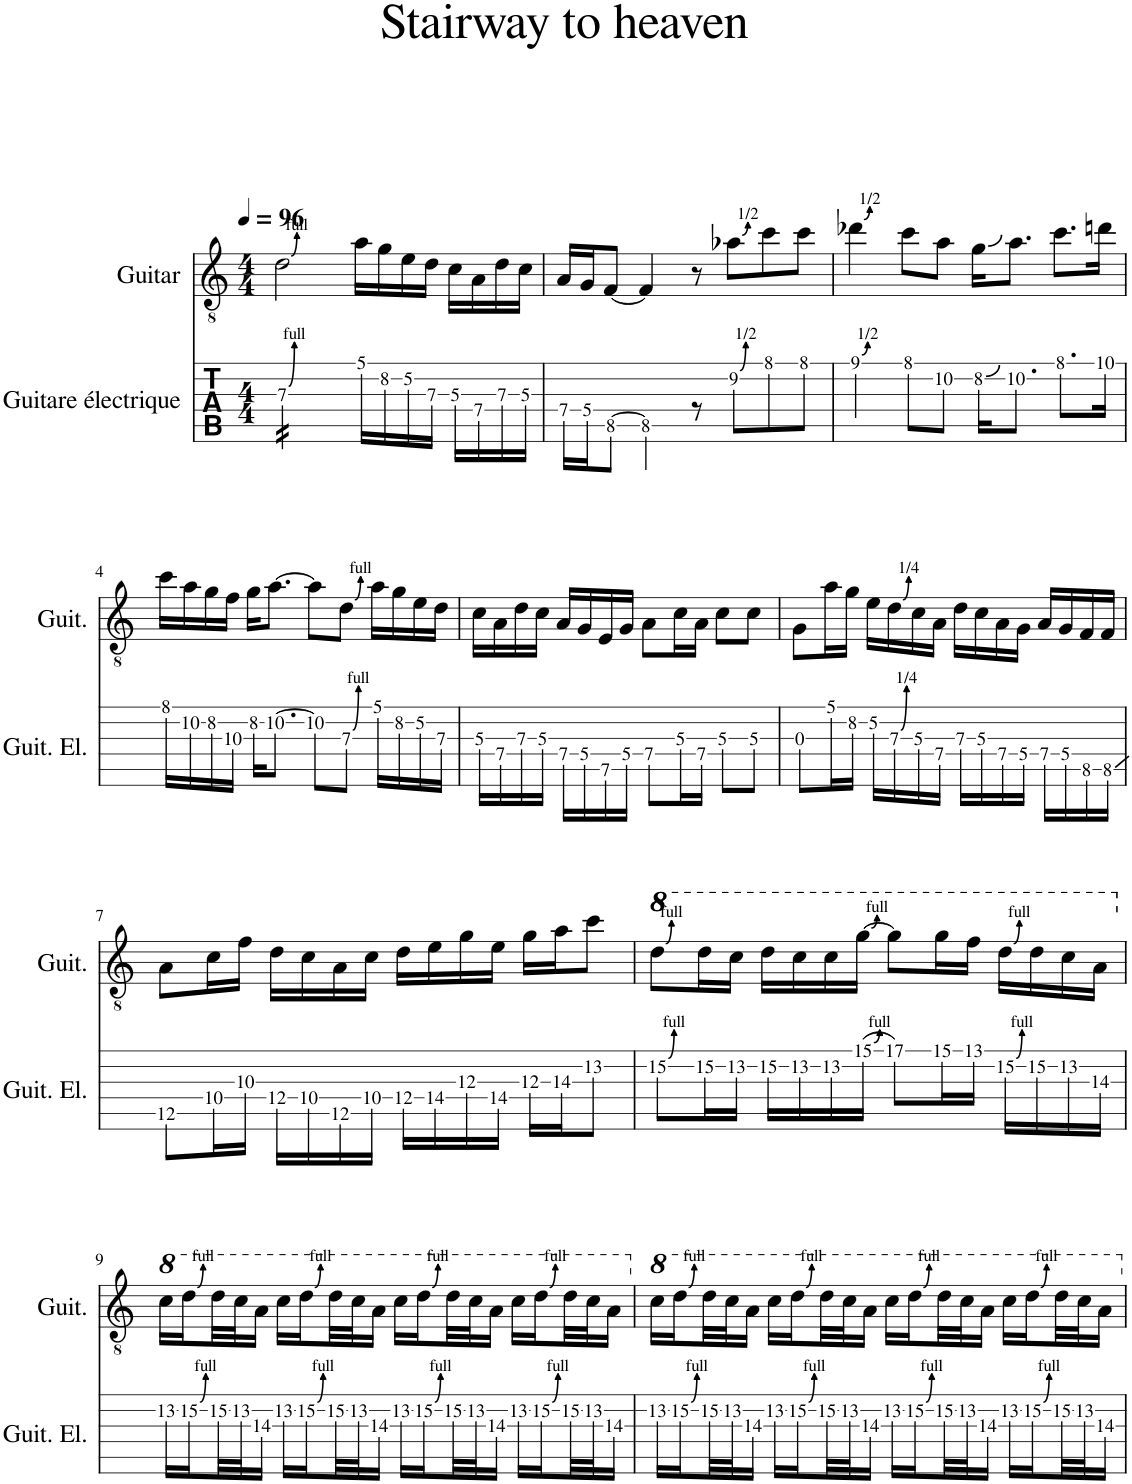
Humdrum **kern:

**kern	**kern
*part2	*part1
*staff2	*staff1
*I"Guitare électrique	*I"Guitar
*I'Guit. El.	*I'Guit.
*stria6	*
*	*clefGv2
*k[]	*k[]
*M4/4	*M4/4
*MM96	*MM96
=1	=1
2d\	2d\
16a\LL	16a\LL
16g\	16g\
16e\	16e\
16d\JJ	16d\JJ
16c\LL	16c\LL
16A\	16A\
16d\	16d\
16c\JJ	16c\JJ
=2	=2
16A\LL	16A/LL
16G\J	16G/J
[8F\J	[8F/J
4F\]	4F/]
8r	8r
8a-X\L	8a-X\L
8cc\	8cc\
8cc\J	8cc\J
=3	=3
4dd-X\	4dd-X\
8cc\L	8cc\L
8a\J	8a\J
16g\KL	16g\KL
8.a\J	8.a\J
8.cc\L	8.cc\L
16ddn\Jk	16ddn\Jk
!!LO:LB:g=z
=4	=4
16cc\LL	16cc\LL
16a\	16a\
16g\	16g\
16f\JJ	16f\JJ
16g\KL	16g\KL
[8.a\J	[8.a\J
8a\L]	8a\L]
8d\J	8d\J
16a\LL	16a\LL
16g\	16g\
16e\	16e\
16d\JJ	16d\JJ
=5	=5
16c\LL	16c\LL
16A\	16A\
16d\	16d\
16c\JJ	16c\JJ
16A\LL	16A/LL
16G\	16G/
16E\	16E/
16G\JJ	16G/JJ
8A\L	8A\L
16c\L	16c\L
16A\JJ	16A\JJ
8c\L	8c\L
8c\J	8c\J
=6	=6
8G\L	8G\L
16a\L	16a\L
16g\JJ	16g\JJ
16e\LL	16e\LL
16d\	16d\
16c\	16c\
16A\JJ	16A\JJ
16d\LL	16d\LL
16c\	16c\
16A\	16A\
16G\JJ	16G\JJ
16A\LL	16A/LL
16G\	16G/
16F\	16F/
16F\JJ	16F/JJ
!!LO:LB:g=z
=7	=7
8A\L	8A\L
16c\L	16c\L
16f\JJ	16f\JJ
16d\LL	16d\LL
16c\	16c\
16A\	16A\
16c\JJ	16c\JJ
16d\LL	16d\LL
16e\	16e\
16g\	16g\
16e\JJ	16e\JJ
16g\LL	16g\LL
16a\J	16a\J
8cc\J	8cc\J
=8	=8
*	*8va
8dd\L	8dd\L
*	*8va
16dd\L	16dd\L
16cc\JJ	16cc\JJ
16dd\LL	16dd\LL
16cc\	16cc\
16cc\	16cc\
(16gg\JJ	[16gg\JJ
8aa\L)	8gg\L]
16gg\L	16gg\L
16ff\JJ	16ff\JJ
16dd\LL	16dd\LL
16dd\	16dd\
16cc\	16cc\
16a\JJ	16a\JJ
!!LO:LB:g=z
=9	=9
*	*X8va
*	*X8va
*	*8va
16cc\LL	16cc\LL
16dd\	16dd\
32dd\L	32dd\L
32cc\J	32cc\J
16a\JJ	16a\JJ
16cc\LL	16cc\LL
16dd\	16dd\
32dd\L	32dd\L
32cc\J	32cc\J
16a\JJ	16a\JJ
16cc\LL	16cc\LL
16dd\	16dd\
32dd\L	32dd\L
32cc\J	32cc\J
16a\JJ	16a\JJ
16cc\LL	16cc\LL
16dd\	16dd\
32dd\L	32dd\L
32cc\J	32cc\J
16a\JJ	16a\JJ
=10	=10
*	*X8va
*	*8va
16cc\LL	16cc\LL
16dd\	16dd\
32dd\L	32dd\L
32cc\J	32cc\J
16a\JJ	16a\JJ
16cc\LL	16cc\LL
16dd\	16dd\
32dd\L	32dd\L
32cc\J	32cc\J
16a\JJ	16a\JJ
16cc\LL	16cc\LL
16dd\	16dd\
32dd\L	32dd\L
32cc\J	32cc\J
16a\JJ	16a\JJ
16cc\LL	16cc\LL
16dd\	16dd\
32dd\L	32dd\L
32cc\J	32cc\J
16a\JJ	16a\JJ
*	*X8va
=	=
*-	*-
